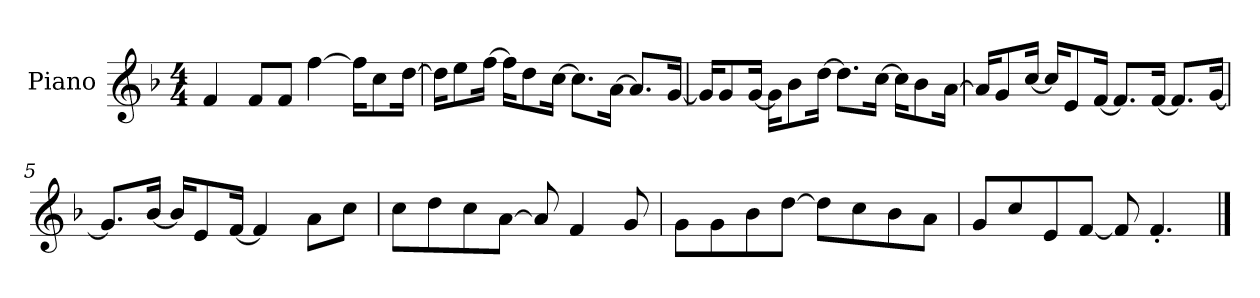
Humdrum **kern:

**kern
*part1
*staff1
*I"Piano
*I'P-no
*clefG2
*k[b-]
*M4/4
*MM90
=1
4f/
8f/L
8f/J
[4ff\
16ff\KL]
8cc\
[16dd\Jk
=2
16dd\KL]
8ee\
[16ff\Jk
16ff\KL]
8dd\
[16cc\Jk
8.cc\L]
[16a\Jk
8.a/L]
[16g/Jk
=3
16g/KL]
8g/
[16g/Jk
16g\KL]
8b-\
[16dd\Jk
8.dd\L]
[16cc\Jk
16cc\KL]
8b-\
[16a\Jk
=4
16a/KL]
8g/
[16cc/Jk
16cc/KL]
8e/
[16f/Jk
8.f/L]
[16f/Jk
8.f/L]
[16g/Jk
!!LO:LB:g=z
=5
8.g/L]
[16b-/Jk
16b-/KL]
8e/
[16f/Jk
4f/]
8a\L
8cc\J
=6
8cc\L
8dd\
8cc\
[8a\J
8a/]
4f/
8g/
=7
8g\L
8g\
8b-\
[8dd\J
8dd\L]
8cc\
8b-\
8a\J
=8
8g/L
8cc/
8e/
[8f/J
8f/]
4.f'/
==
*-
